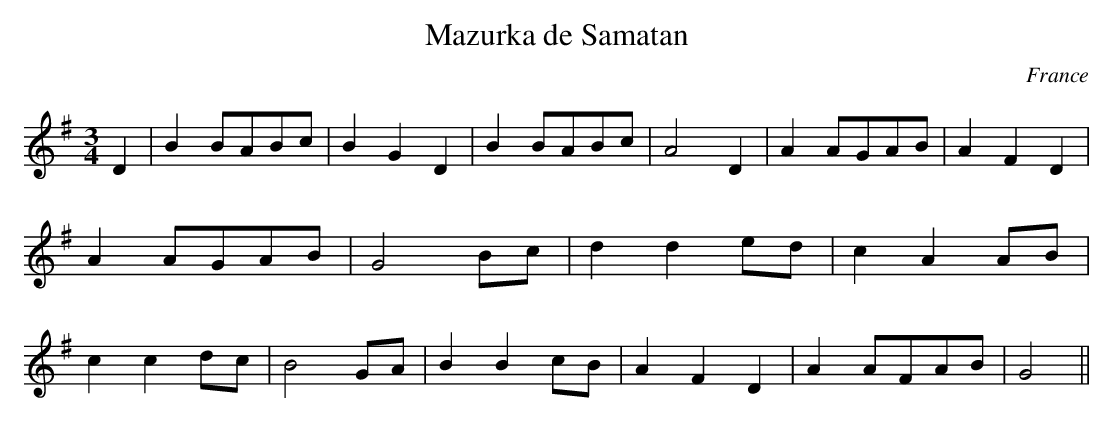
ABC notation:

X:1
T:Mazurka de Samatan
M:3/4
O:France
K:G major
D2|B2BABc|B2G2D2|B2BABc|A4D2|\
A2AGAB|A2F2D2|A2AGAB|G4Bc|\
d2d2ed|c2A2AB|c2c2dc|B4GA|\
B2B2cB|A2F2D2|A2AFAB|G4||
